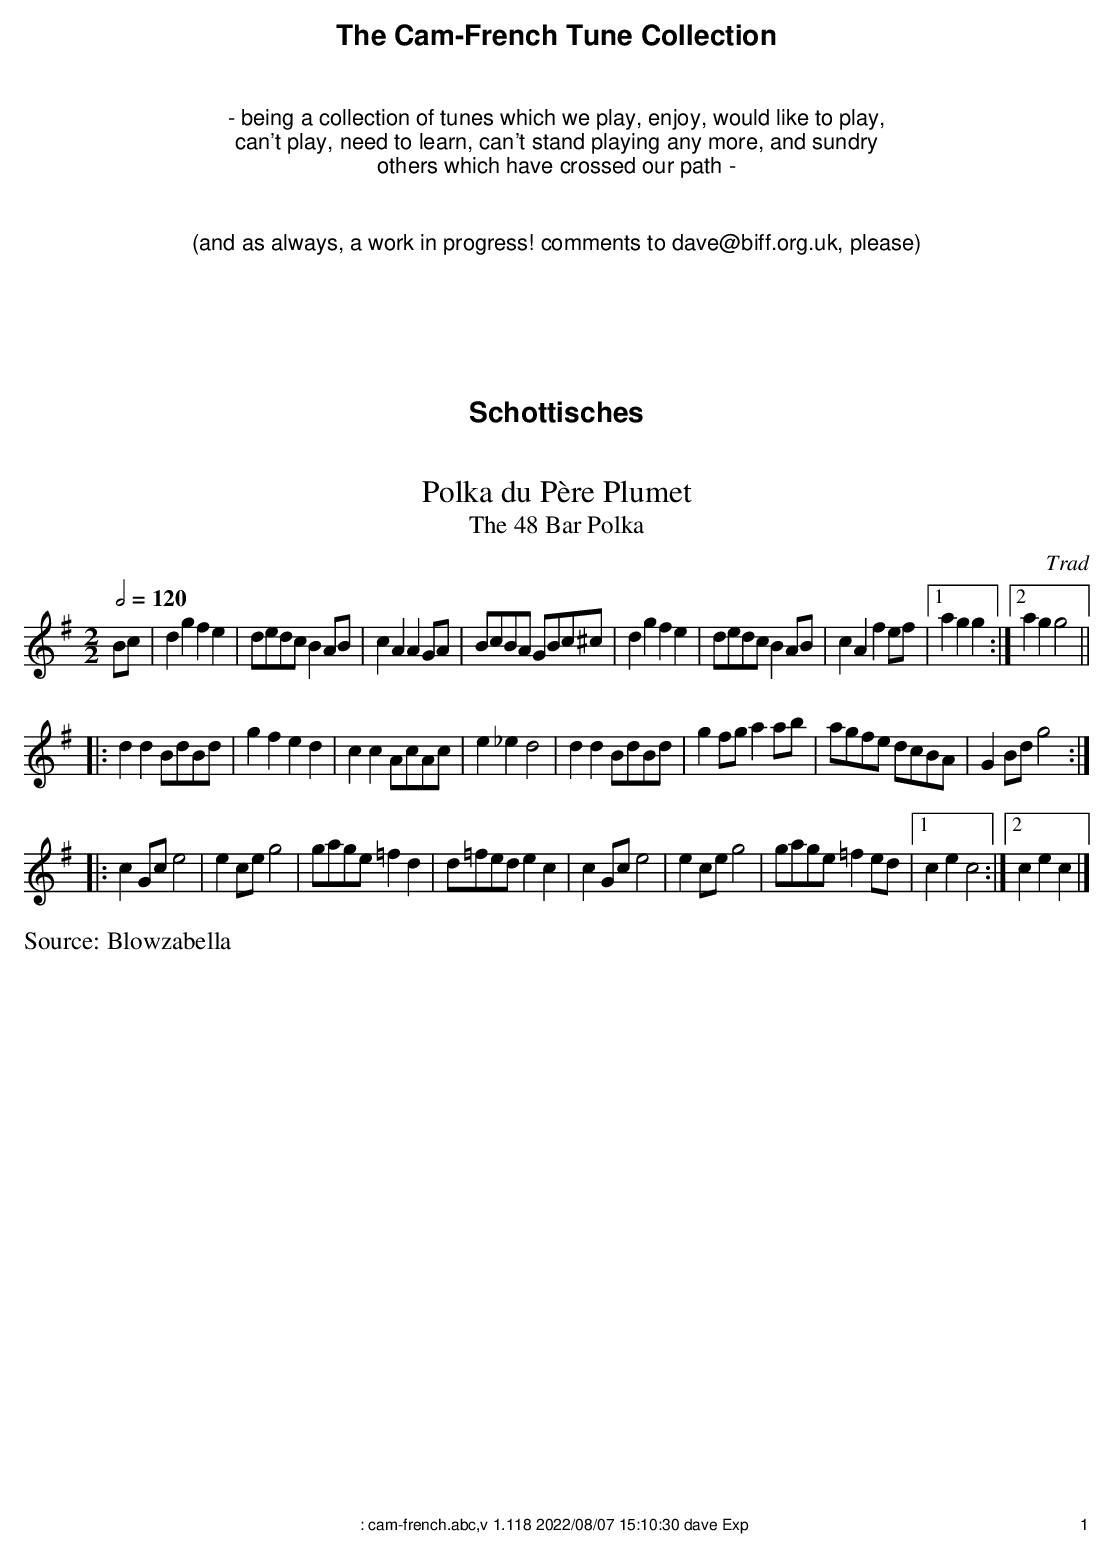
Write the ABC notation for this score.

X:1
T:Polka du P\`ere Plumet
T:The 48 Bar Polka
M:2/2
L:1/8
Q:1/2=120
C:Trad
K:G
Bc|d2 g2 f2 e2|dedc B2 AB|c2 A2 A2 GA|BcBA GBc^c|\
d2 g2 f2 e2|dedc B2 AB|c2 A2 f2 ef| [1a2 g2 g2:| [2a2 g2 g4||
|:d2 d2 BdBd|g2 f2 e2 d2|c2 c2 AcAc|e2 _e2 d4|\
d2 d2 BdBd|g2 fg a2 ab|agfe dcBA|G2 Bd g4:|
|:c2 Gc e4|e2 ce g4|gage =f2 d2|d=fed e2 c2|\
c2 Gc e4|e2 ce g4|gage =f2 ed| [1c2 e2 c4:| [2c2 e2 c2|]
